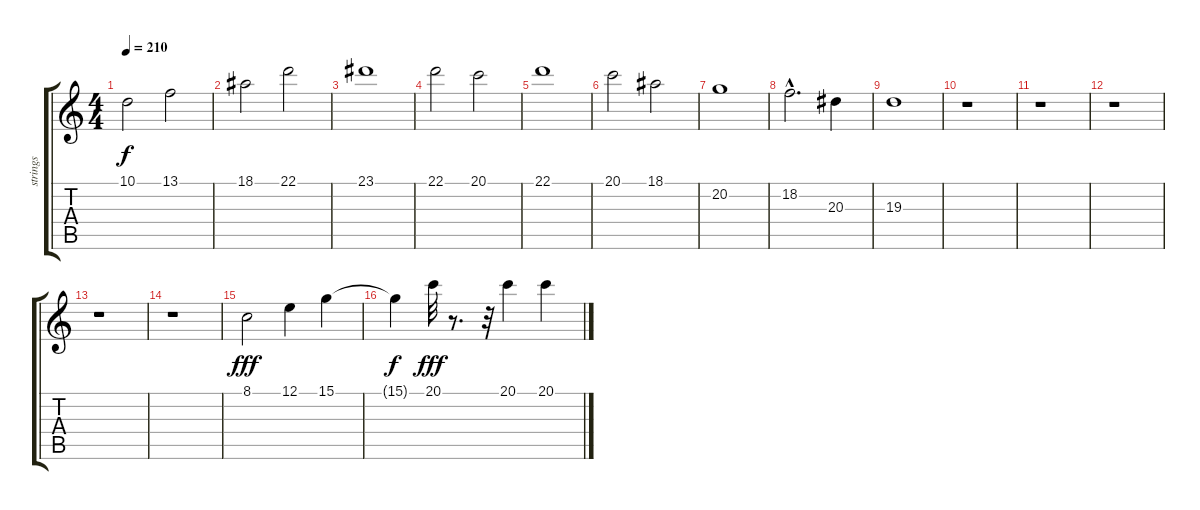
\track ("strings             " "strings   ") {instrument stringensemble1}
\staff {score tabs}
\tuning (E4 B3 G3 D3 A2 E2) {hide}
\ts (4 4)
\tempo 210
\clef g2
\ks c
10.1.2{dy f} 13.1.2 |
18.1.2 22.1.2 |
23.1.1 |
22.1.2 20.1.2 |
22.1.1 |
20.1.2 18.1.2 |
20.2.1 |
18.2{hac}.2{d} 20.3.4 |
19.3.1 |
r.1 |
r.1 |
r.1 |
r.1 |
r.1 |
8.1.2{dy fff} 12.1.4 15.1.4 |
15.1{t}.4{dy f} 20.1.32{dy fff} r.8{d} r.32 20.1.4 20.1.4
